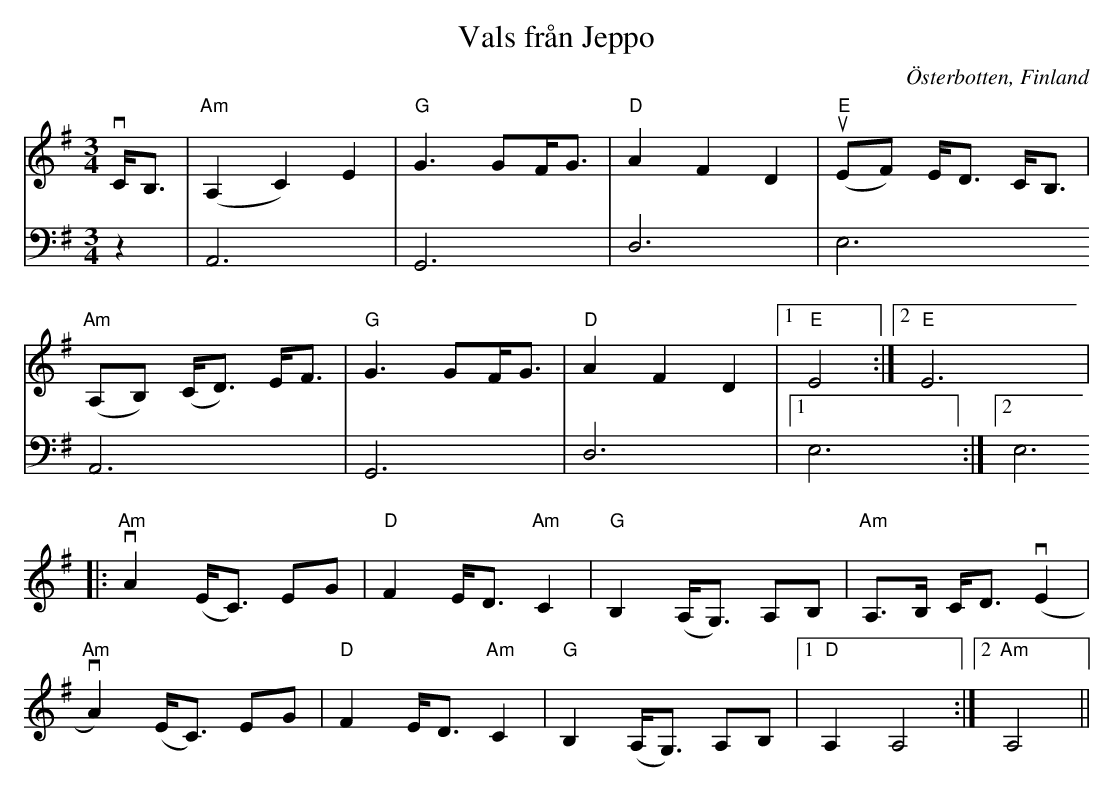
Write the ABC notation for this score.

X:1
T:Vals från Jeppo
O:Österbotten, Finland
M:3/4
L:1/8
K:Ador
V:1
vC<B, | "Am"(A,2 C2) E2 |"G" G3/1GF<G |"D" A2 F2 D2 | "E" u(EF) E<D C<B, |
  "Am"(A,B,) (C<D) E<F  | "G" G3/1GF<G |  "D" A2 F2 D2 |1 "E" E4:|2 "E" E6 |
|: "Am" vA2 (E<C) EG | "D" F2 E<D "Am"C2 | "G"B,2 (A,<G,) A,B, | "Am"A,>B, C<D (vE2 |
   "Am" vA2)(E<C) EG | "D"F2 E<D "Am"C2 | "G"B,2 (A,<G,) A,B, |1 "D"A,2 A,4 :|2 "Am" A,4 ||
V:2
z2 | A,,6 | G,,6 | D,6 |E,6
 A,,6 | G,,6 | D,6 |1 E,6 :|2 E,6 |
